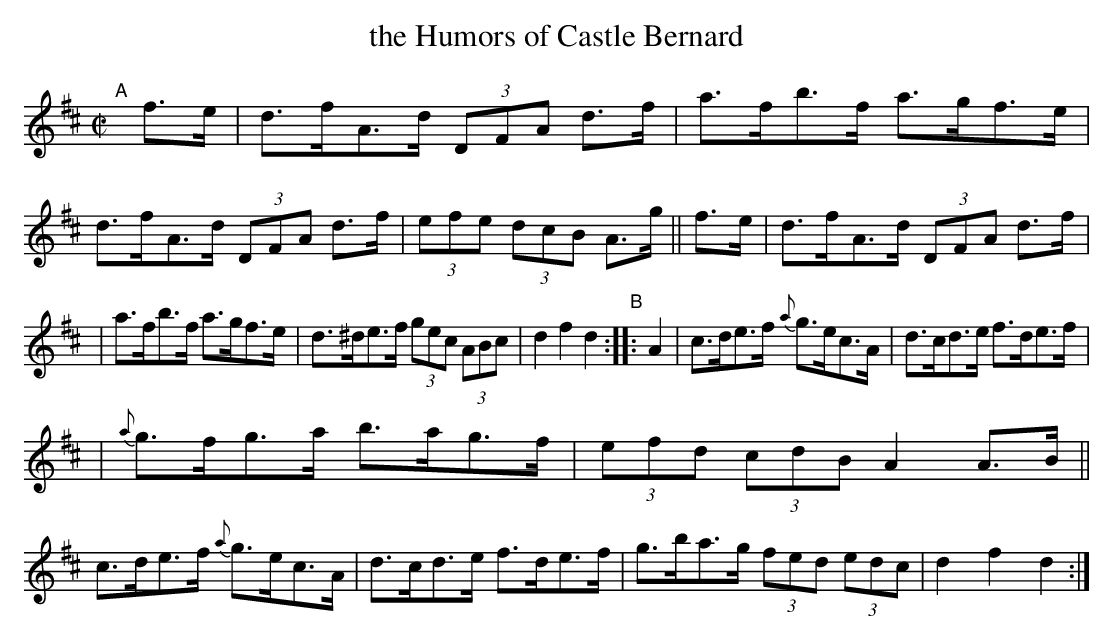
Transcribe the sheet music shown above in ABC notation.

X:1
T: the Humors of Castle Bernard
M: C|
L: 1/8
K: D
"^A"[|]\
f>e | d>fA>d (3DFA d>f | a>fb>f a>gf>e | d>fA>d (3DFA d>f | (3efe (3dcB A>g || f>e | d>fA>d (3DFA d>f |
| a>fb>f a>gf>e | d>^de>f (3gec (3ABc | d2f2d2 "^B":: A2 | c>de>f {a}g>ec>A | d>cd>e f>de>f |
| {a}g>fg>a b>ag>f | (3efd (3cdB A2A>B || c>de>f {a}g>ec>A | d>cd>e f>de>f | g>ba>g (3fed (3edc | d2f2d2 :|
